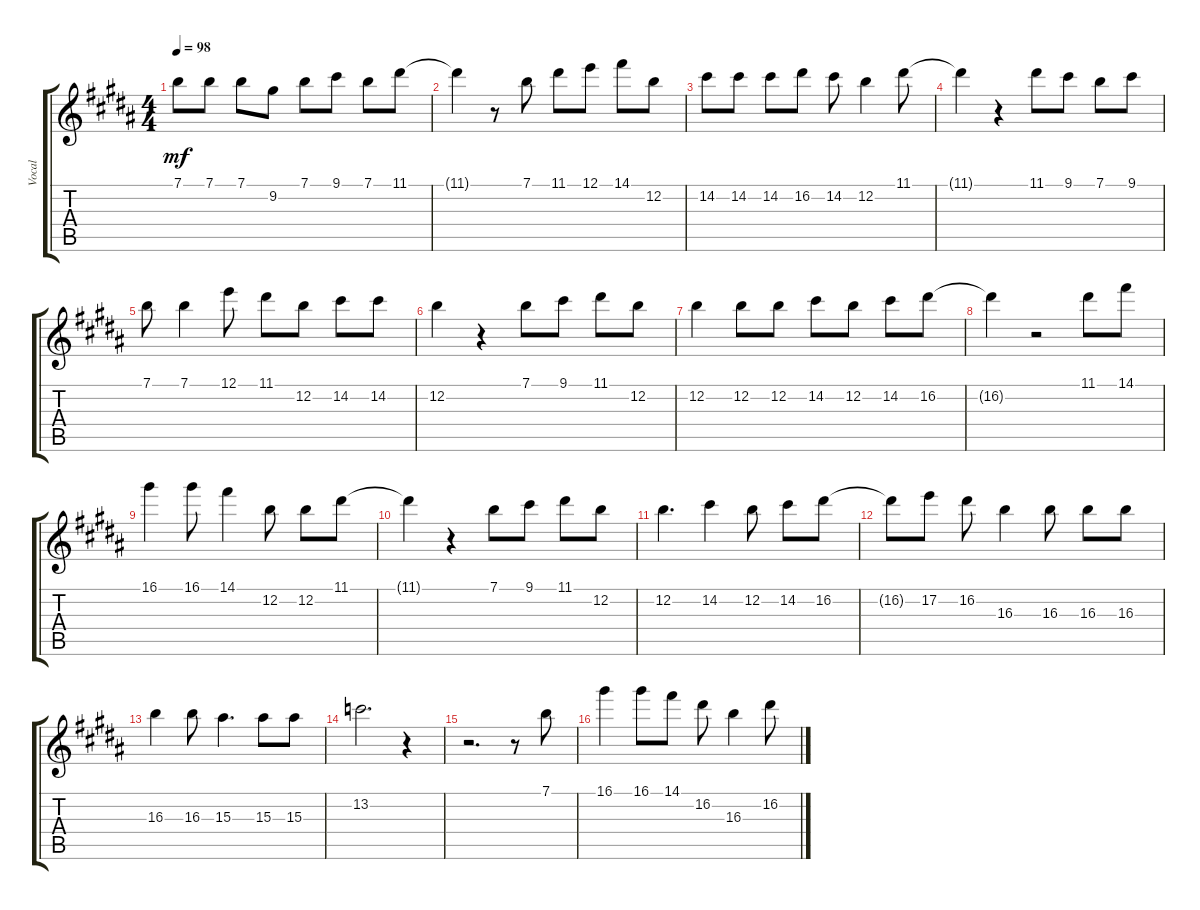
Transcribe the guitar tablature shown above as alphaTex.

\track ("Vocal" "Vocal") {instrument electricguitarclean}
\staff {score tabs}
\tuning (E4 B3 G3 D3 A2 E2) {hide}
\ts (4 4)
\tempo 98
\clef g2
\ks b
7.1.8{dy mf} 7.1.8 7.1.8 9.2.8 7.1.8 9.1.8 7.1.8 11.1.8 |
11.1{t}.4 r.8 7.1.8 11.1.8 12.1.8 14.1.8 12.2.8 |
14.2.8 14.2.8 14.2.8 16.2.8 14.2.8 12.2.4 11.1.8 |
11.1{t}.4 r.4 11.1.8 9.1.8 7.1.8 9.1.8 |
7.1.8 7.1.4 12.1.8 11.1.8 12.2.8 14.2.8 14.2.8 |
12.2.4 r.4 7.1.8 9.1.8 11.1.8 12.2.8 |
12.2.4 12.2.8 12.2.8 14.2.8 12.2.8 14.2.8 16.2.8 |
16.2{t}.4 r.2 11.1.8 14.1.8 |
16.1.4 16.1.8 14.1.4 12.2.8 12.2.8 11.1.8 |
11.1{t}.4 r.4 7.1.8 9.1.8 11.1.8 12.2.8 |
12.2.4{d} 14.2.4 12.2.8 14.2.8 16.2.8 |
16.2{t}.8 17.2.8 16.2.8 16.3.4 16.3.8 16.3.8 16.3.8 |
16.3.4 16.3.8 15.3.4{d} 15.3.8 15.3.8 |
13.2.2{d} r.4 |
r.2{d} r.8 7.1.8 |
16.1.4 16.1.8 14.1.8 16.2.8 16.3.4 16.2.8
